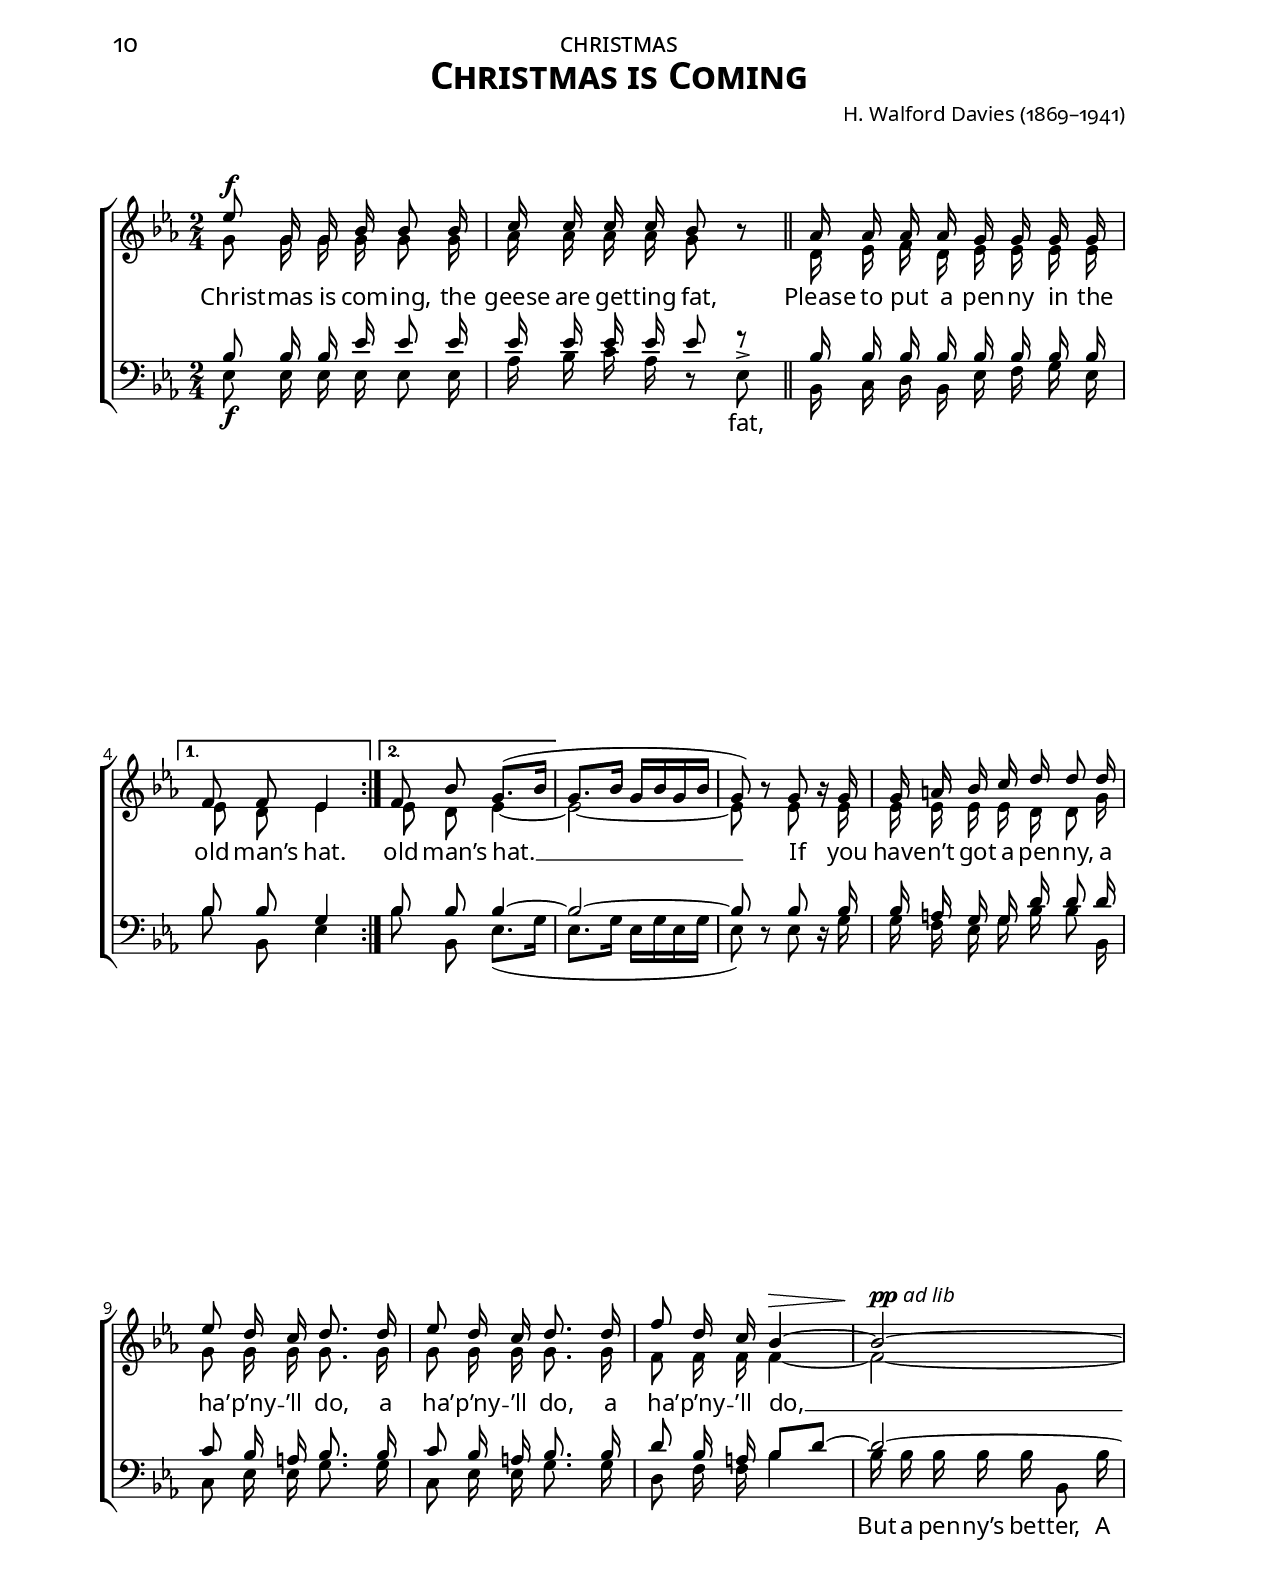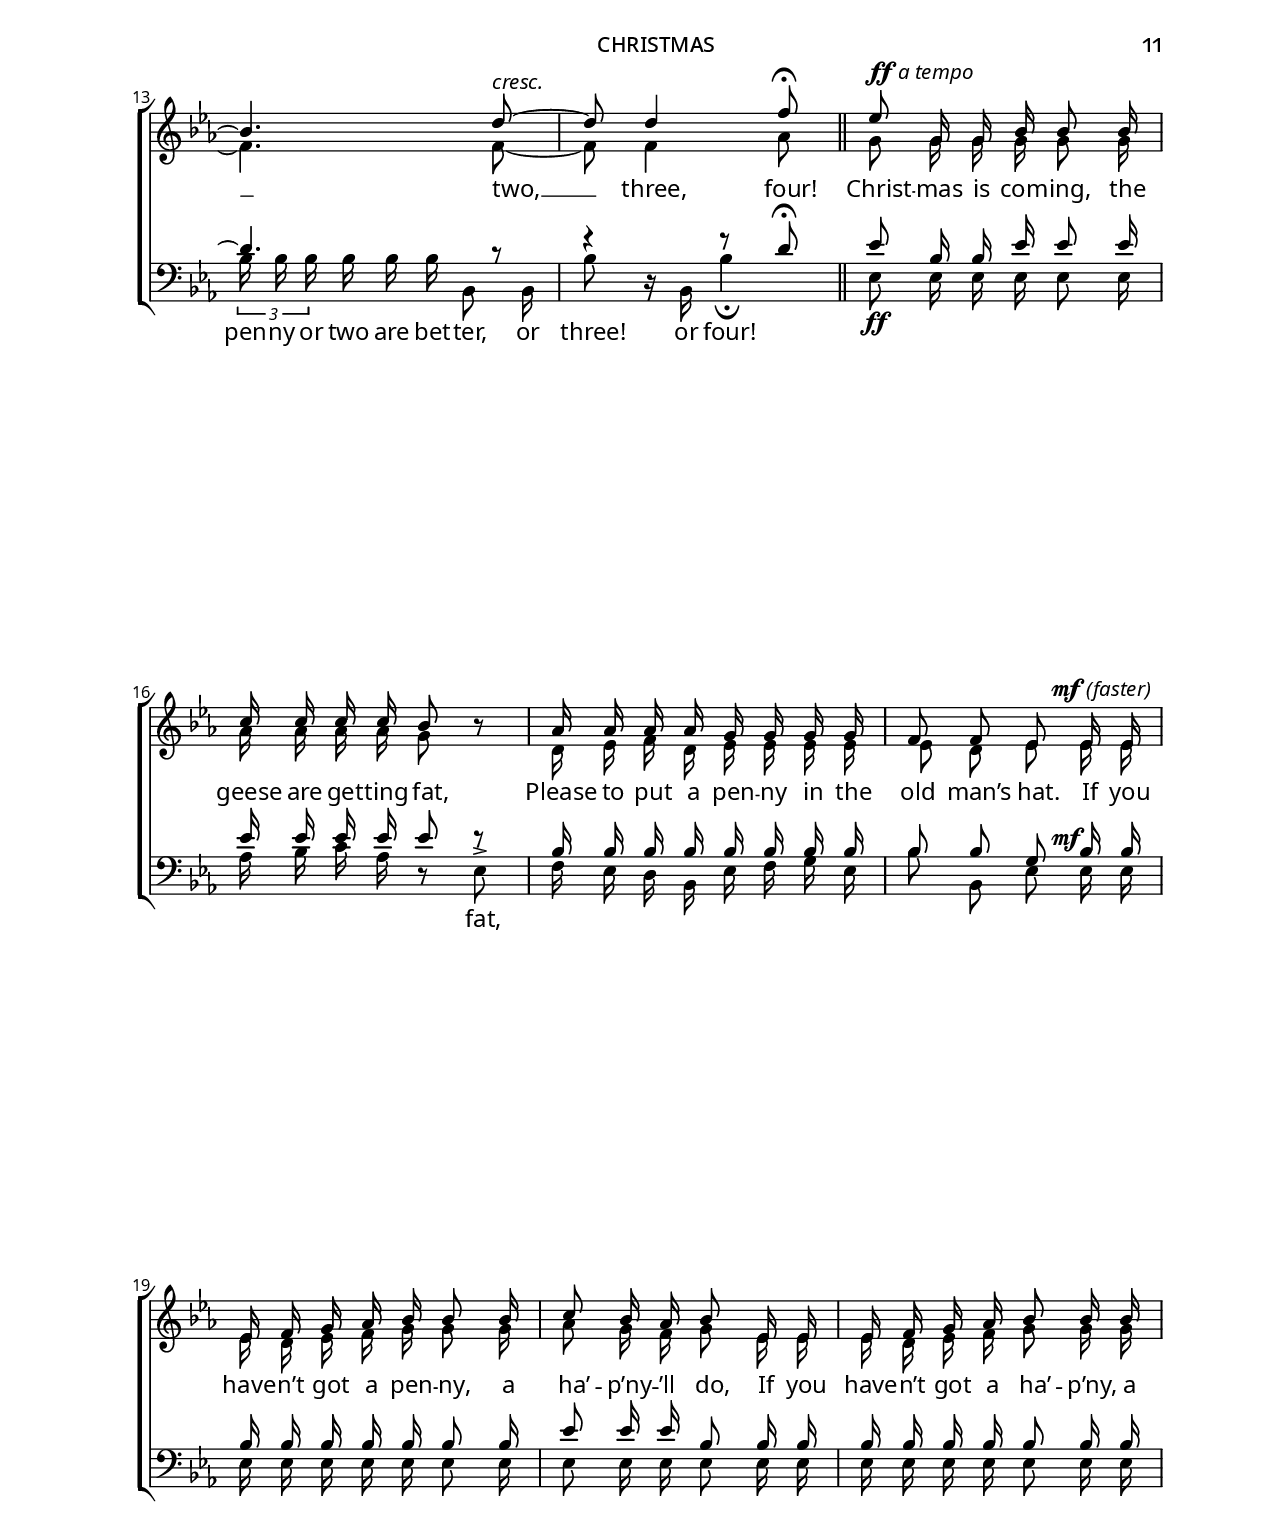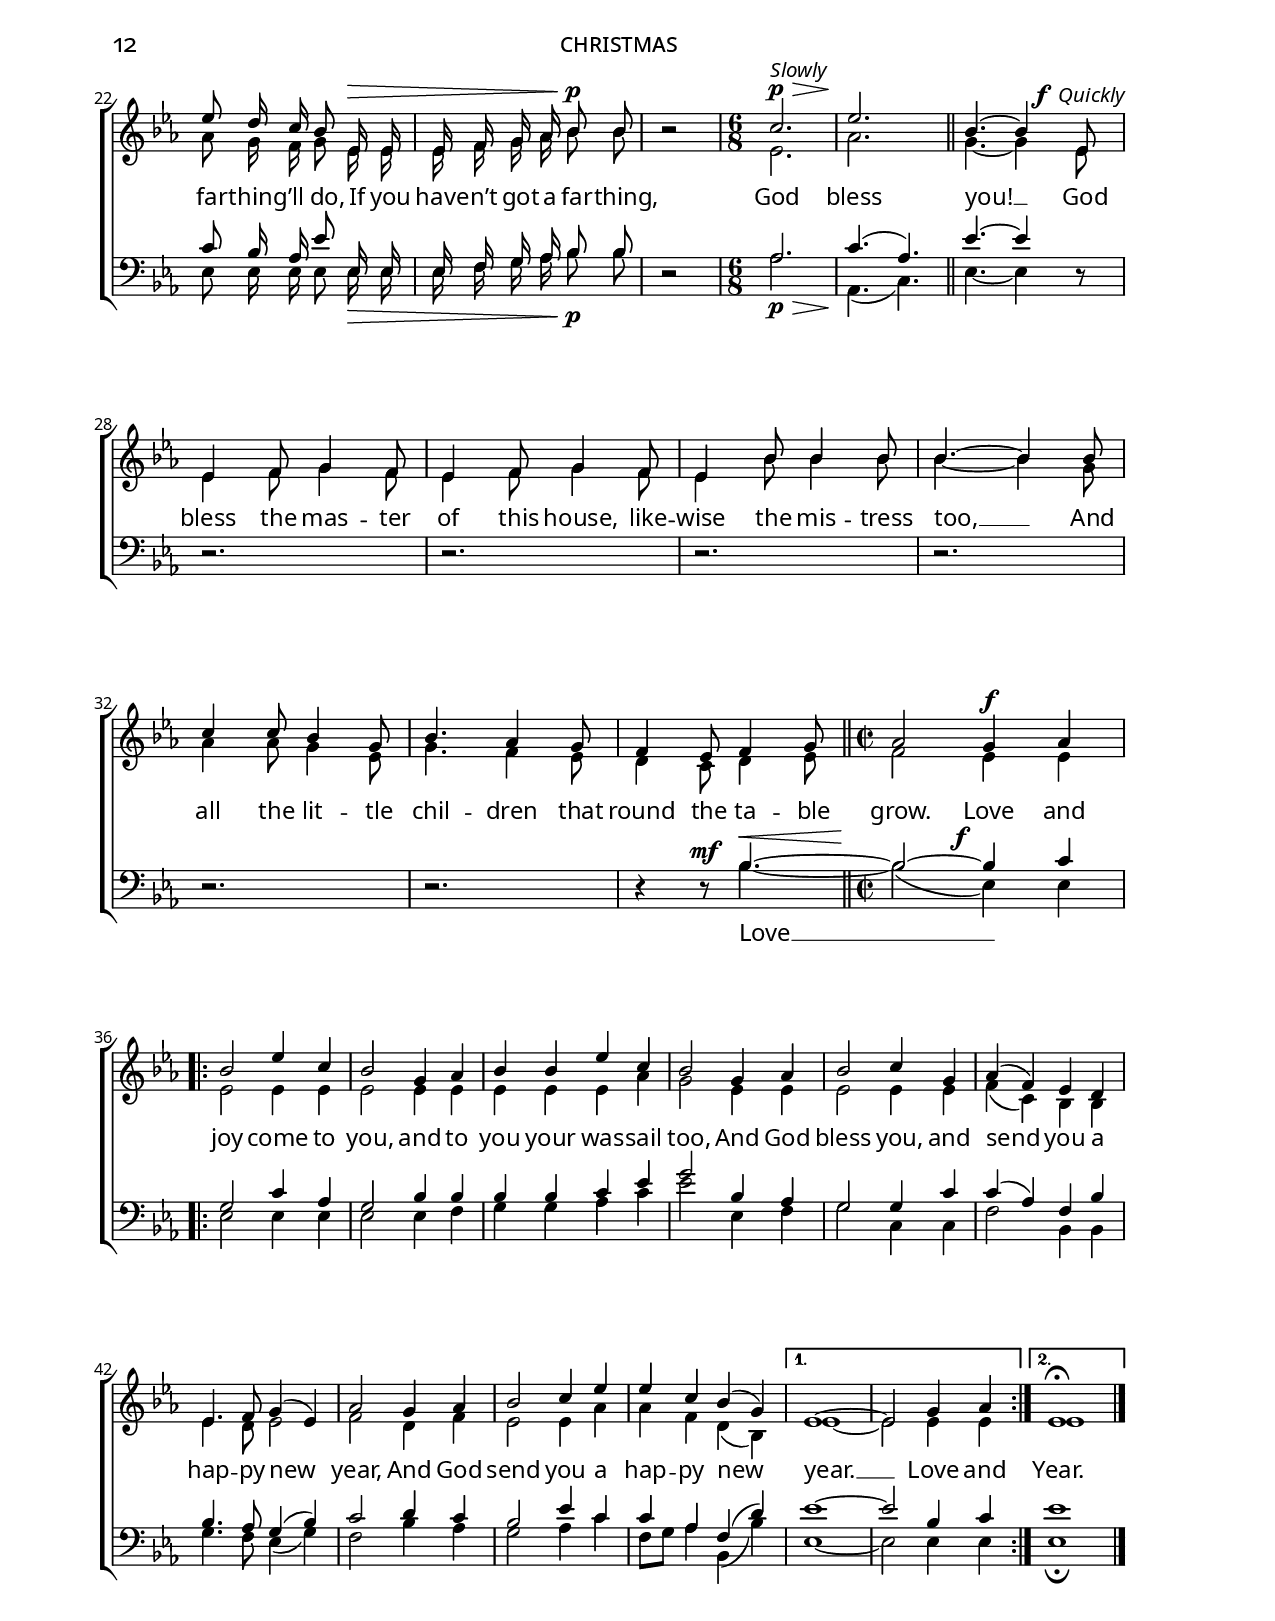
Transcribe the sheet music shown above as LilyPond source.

\version "2.24.0"
\include "util.ly"
\header {
  title = \markup{\override #'(font-name . "Garamond Premier Pro Semibold"){ \abs-fontsize #18 \smallCapsOldStyle"Christmas is Coming"}}
  %poet = \markup\oldStyleNum"Old Rhyme"
  composer = \markup\oldStyleNum"H. Walford Davies (1869–1941)"
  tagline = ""
}
\paper {
  paper-height = 11\in
  paper-width = 8.5\in
  indent = 0\in
  %system-system-spacing = #'((basic-distance . 10) (padding . 0))
  system-system-spacing =
    #'((basic-distance . 0)
       (minimum-distance . 0)
       (padding . -5)
       (stretchability . 100))
  ragged-last-bottom = ##f
  ragged-bottom = ##f
  two-sided = ##t
  inner-margin = 1\in
  outer-margin = 0.75\in
  top-margin = 0.26\in
  bottom-margin = 0.25\in
  first-page-number = #010
  print-first-page-number = ##t
  headerLine = \markup{\override #'(font-name . "Garamond Premier Pro") \smallCapsOldStyle"christmas"}
  oddHeaderMarkup = \markup\fill-line{
     \override #'(font-name . "Garamond Premier Pro")\abs-fontsize #12.5
     \combine 
        \fill-line{"" \if \should-print-page-number
        \oldStylePageNum""
        }
        \fill-line{\headerLine}
  }
  evenHeaderMarkup = \markup {
     \override #'(font-name . "Garamond Premier Pro")\abs-fontsize #12.5
     \combine
        \if \should-print-page-number
        \oldStylePageNum""
        \fill-line{\headerLine}
  }
}
#(set-global-staff-size 18) \paper{ #(define fonts (make-pango-font-tree "Garamond Premier Pro" "Garamond Premier Pro" "Garamond Premier Pro" (/ 18 20))) }
global = {
  \key ees \major
  \time 2/4
  \autoBeamOff
  \override DynamicLineSpanner.staff-padding = #0.0
  \override DynamicLineSpanner.Y-extent = #'(0 . 0)
}

sopMusic = \relative c'' {
  \repeat volta 2 {
    ees8^\f g,16 g bes bes8 bes16 |
    c c c c bes8 bes\rest \bar "||"
    aes16 aes aes aes g g g g |
  }
  \alternative {
    {
      f8 f ees4
    }
    {
      f8 bes g8.[( bes16] |
    }
  }
  g8.[ bes16] g[ bes g bes] |
  g8) b\rest g bes16\rest g |
  
  g a bes c d d8 d16 |
  ees8 d16 c d8. d16 |
  ees8 d16 c d8. d16 |
  f8 d16 c bes4~^\> |
  
  bes2\!^\markup{\dynamic"pp" \italic"ad lib"} ~ |
  bes4. d8~^\markup\italic"cresc." |
  d d4 f8\fermata \bar "||"
  
  ees8^\markup{\dynamic"ff" \italic"a tempo"} g,16 g bes bes8 bes16 |
  c c c c bes8 bes\rest |
  aes16 aes aes aes g g g g |
  
  %page 2
  f8 f <<ees {s16 s^\markup{\dynamic"mf" \italic"(faster)"}}>> ees16 ees |
  ees f g aes bes bes8 bes16 |
  c8 bes16 aes bes8  ees,16 ees |
  
  ees f g aes bes8 bes16 bes |
  ees8 d16 c bes8 ees,16^\> ees |
  ees f g aes bes8^\p bes |
  bes2\rest |
  
  \time 6/8
  c2.^\p^\>^\markup\italic"Slowly" |
  ees\! \bar "||"
  bes4.~ <<bes4 {s8 s^\markup{\dynamic"f" \italic" Quickly"}}>> ees,8 |
  ees4 f8 g4 f8 |
  ees4 f8 g4 f8 |
  ees4 bes'8 bes4 bes8 |
  
  bes4.~ bes4 bes8 |
  c4 c8 bes4 g8 |
  bes4. aes4 g8 |
  f4 ees8 f4 g8 \bar "||"
  \time 2/2 aes2 g4^\f aes \break
  
  \repeat volta 2 {
    bes2 ees4 c |
    bes2 g4 aes |
    bes bes ees c |
    bes2 g4 aes |
    bes2 c4 g |
    aes4( f) ees d |
    
    ees4. f8 g4( ees) |
    aes2 g4 aes |
    bes2 c4 ees |
    ees c bes( g) |
  }
  \alternative {
    {
      ees1~ |
      ees2 g4 aes |
    }
    {
      ees1\fermata \bar "|."
    }
  }
}
sopWords = \lyricmode {
  
}

altoMusic = \relative c' {
  g'8 g16 g g g8 g16 |
  aes aes aes aes g8 s |
  d16 ees f d ees ees ees ees |
  
  ees8 d ees4 |
  ees8 d ees4~ |
  ees2~ |
  ees8 s ees s16 ees |
  
  ees ees ees ees d d8 g16 |
  g8 g16 g g8. g16 |
  g8 g16 g g8. g16 |
  f8 f16 f f4~ |
  
  f2~ |
  f4. f8~ |
  f f4 aes8 |
  
  g8 g16 g g g8 g16 |
  aes aes aes aes g8 s |
  d16 ees f d ees ees ees ees |
  
  %page 2
  ees8 d ees ees16 ees |
  ees d ees f g g8 g16 |
  aes8 g16 f g8 ees16 ees |
  
  ees d ees f g8 g16 g |
  aes8 g16 f g8 ees16 ees |
  ees f g aes bes8 bes |
  s2 |
  
  \time 6/8
  ees,2. |
  aes \bar "||"
  g4.~ g4 ees8 |
  ees4 f8 g4 f8 |
  ees4 f8 g4 f8 |
  ees4 bes'8 bes4 bes8 |
  
  bes4.~ bes4 g8 |
  aes4 aes8 g4 ees8 |
  g4. f4 ees8 |
  d4 c8 d4 ees8 \bar "||"
  \time 2/2 f2 ees4 ees |
  
  ees2 ees4 ees |
  ees2 ees4 ees |
  ees ees ees aes |
  g2 ees4 ees |
  ees2 ees4 ees |
  f( c) bes bes |
  
  ees4. d8 ees2 |
  f d4 f |
  ees2 ees4 aes |
  aes f d( bes) |
  ees1~ |
  ees2 ees4 ees |
  ees1 \bar "|."
}
altoWords = \lyricmode {
  \dropLyricsVII
  Christ -- mas is com -- ing, the geese are get -- ting fat,
  Please to put a pen -- ny in the old man’s hat.
  old man’s hat. __
  
  If you have -- n’t got a pen -- ny, a ha’ -- p’ny -- ’ll do, a ha’ -- p’ny -- ’ll do, a ha’ -- p’ny -- ’ll do, __
  
  two, __ three, four!
  
  Christ -- mas is com -- ing, the geese are get -- ting fat,
  Please to put a pen -- ny in the old man’s hat.
  If you have -- n’t got a pen -- ny, a ha’ -- p’ny -- ’ll do,
  If you have -- n’t got a ha’ -- p’ny, a \pageBreak far -- thing -- ’ll do,
  If you have -- n’t got a far -- thing,
  
  God bless you! __
  
  God bless the mas -- ter of this house, like -- wise the mis -- tress too, __
  And all the lit -- tle chil -- dren that round the ta -- ble grow.
  
  Love and joy come to you, and to you your was -- sail too,
  And God bless you, and send you a hap -- py new year,
  And God send you a hap -- py new year. __
  
  Love and
  Year.
}
altoWordsII = \lyricmode {
%\markup\italic
  \set stanza = #"2. "
  \set ignoreMelismata = ##t
}
altoWordsIII = \lyricmode {
  \set stanza = #"3. "
  \set ignoreMelismata = ##t
}
altoWordsIV = \lyricmode {
  \set stanza = #"4. "
  \set ignoreMelismata = ##t
}
altoWordsV = \lyricmode {
  \set stanza = #"5. "
  \set ignoreMelismata = ##t
}
altoWordsVI = \lyricmode {
  \set stanza = #"6. "
  \set ignoreMelismata = ##t
}
tenorMusic = \relative c' {
  bes8 bes16 bes ees ees8 ees16 |
  ees ees ees ees ees8 f\rest |
  bes,16 bes bes bes bes bes bes bes |
  
  bes8 bes g4 |
  bes8 bes bes4~ |
  bes2~ |
  bes8 s bes s16 bes |
  
  bes a g g d' d8 d16 |
  c8 bes16 a bes8. bes16 |
  c8 bes16 a bes8. bes16 |
  d8 bes16 a bes8[ d]~ |
  
  d2~ |
  d4. c8\rest |
  f4\rest f8\rest d8\fermata \bar "||"
  
  ees8 bes16 bes ees ees8 ees16 |
  ees16 ees ees ees ees8 ees\rest |
  bes16 bes bes bes bes bes bes bes |
  
  %page 2
  bes8 bes g bes16 bes |
  bes bes bes bes bes bes8 bes16 |
  ees8 ees16 ees bes8 bes16 bes |
  
  bes bes bes bes bes8 bes16 bes |
  c8 bes16 aes ees'8 ees,16 ees |
  ees f g aes bes8 bes |
  s2 |
  
  \time 6/8
  aes2. |
  c4.( aes) \bar "||"
  ees'4.~ ees4 s8 |
  s2.*6 |
  
  s4. bes4.~ |
  \time 2/2
  bes2~ bes4 c |
  
  g2 c4 aes |
  g2 bes4 bes |
  bes bes c ees |
  g2 bes,4 aes |
  g2 g4 c |
  c( aes) f bes |
  
  bes4. aes8 g4( bes) |
  c2 d4 c |
  bes2 ees4 c |
  c aes f( d') |
  ees1~ |
  ees2 bes4 c |
  ees1 \bar "|."
}
tenorWords = \lyricmode {

}

bassMusic = \relative c {
  ees8_\f ees16 ees ees ees8 ees16 |
  aes bes c aes d,8\rest ees^> |
  bes16 c d bes ees f g ees |
  
  bes'8 bes, ees4 |
  bes'8 bes, ees8.([ g16] |
  ees8.[ g16] ees16[ g ees g] |
  ees8) d\rest ees d16\rest g |
  
  g f ees g bes bes8 bes,16 |
  c8 ees16 ees g8. g16 |
  c,8 ees16 ees g8. g16 |
  d8 f16 f bes4 |
  
  bes16 bes bes bes bes bes,8 bes'16 |
  \tuplet 3/2 { bes16 bes bes } bes16 bes bes bes,8 bes16 |
  bes'8 d,16\rest bes16 bes'4\fermata \bar "||"
  
  ees,8_\ff ees16 ees ees ees8 ees16 |
  aes bes c aes d,8\rest ees8^> |
  f16 ees d bes ees f g ees |
  
  %page 2
  bes'8 bes, <<ees {s16 s^\markup\dynamic"mf"}>> ees16 ees |
  ees ees ees ees ees ees8 ees16 |
  ees8 ees16 ees ees8 ees16 ees |
  
  ees ees ees ees ees8 ees16 ees |
  ees8 ees16 ees ees8 ees16_\> ees |
  ees f g aes bes8_\p bes |
  d,2\rest |
  
  \time 6/8
  aes'2._\p_\> |
  aes,4.(\! c) \bar "||"
  ees4.~ ees4 d8\rest |
  d2.\rest |
  d\rest |
  d\rest |
  
  d\rest |
  d\rest |
  d\rest |
  d4\rest d8\rest^\mf bes'4.~^\< |
  <<bes2(\! {s4. s8^\f}>> ees,4) ees |
  
  ees2 ees4 ees |
  ees2 ees4 f |
  g g aes c |
  ees2 ees,4 f |
  g2 c,4 c |
  f2 bes,4 bes |
  
  g'4. f8 ees4( g) |
  f2 bes4 aes |
  g2 aes4 c |
  f,8[ g] aes4 bes,( bes') |
  ees,1~ |
  ees2 ees4 ees |
  ees1\fermata \bar "|."
}
bassWords = \lyricmode {
  \repeat unfold 10 { \skip 1 }
  fat,
  \repeat unfold 37 {\skip 1}
  But a pen -- ny’s bet -- ter,
  A pen -- ny or two are bet -- ter, or three! or four!
  
  \repeat unfold 10 { \skip 1}
  fat,
  \repeat unfold 48 {\skip 1}
  Love __
}

pianoRH = \relative c' {
  
}
pianoLH = \relative c' {
  
}

\score {
  <<
   \new ChoirStaff <<
%    \new Lyrics = sopranos \with { \override VerticalAxisGroup.nonstaff-relatedstaff-spacing = #'((basic-distance . 1)) }
    \new Staff = women <<
      \new Voice = "sopranos" { \voiceOne << \global \sopMusic >> }
      \new Voice = "altos" { \voiceTwo << \global \altoMusic >> }
    >>
    \new Lyrics \with { alignAboveContext = #"women" \override VerticalAxisGroup.nonstaff-relatedstaff-spacing = #'((basic-distance . 1))} \lyricsto "sopranos" \sopWords
     \new Lyrics = "altosVI"  \with { alignBelowContext = #"women" \override VerticalAxisGroup.nonstaff-relatedstaff-spacing = #'((basic-distance . 1))} \lyricsto "sopranos" \altoWordsVI
    \new Lyrics = "altosV"  \with { alignBelowContext = #"women" \override VerticalAxisGroup.nonstaff-relatedstaff-spacing = #'((basic-distance . 1))} \lyricsto "sopranos" \altoWordsV
    \new Lyrics = "altosIV"  \with { alignBelowContext = #"women" \override VerticalAxisGroup.nonstaff-relatedstaff-spacing = #'((basic-distance . 1))} \lyricsto "sopranos" \altoWordsIV
    \new Lyrics = "altosIII"  \with { alignBelowContext = #"women" \override VerticalAxisGroup.nonstaff-relatedstaff-spacing = #'((basic-distance . 1))} \lyricsto "sopranos" \altoWordsIII
    \new Lyrics = "altosII"  \with { alignBelowContext = #"women" \override VerticalAxisGroup.nonstaff-relatedstaff-spacing = #'((basic-distance . 1))} \lyricsto "sopranos" \altoWordsII
    \new Lyrics = "altos"  \with { alignBelowContext = #"women" \override VerticalAxisGroup.nonstaff-relatedstaff-spacing = #'((basic-distance . 1))} \lyricsto "sopranos" \altoWords
   \new Staff = men <<
      \clef bass
      \new Voice = "tenors" { \voiceOne << \global \tenorMusic >> }
      \new Voice = "basses" { \voiceTwo << \global \bassMusic >> }
    >>
    \new Lyrics \with { alignAboveContext = #"men" \override VerticalAxisGroup.nonstaff-relatedstaff-spacing = #'((basic-distance . 1)) } \lyricsto "tenors" \tenorWords
    \new Lyrics \with { alignBelowContext = #"men" } \lyricsto "basses" \bassWords
  >>
%    \new PianoStaff << \new Staff { \new Voice { \pianoRH } } \new Staff { \clef "bass" \pianoLH } >>
  >>
  \layout {
  \context {
    \Lyrics
    \override LyricText.font-size = #1.3
  }
%6.14 \context {\Lyrics\override LyricText.font-size = #0.8 }
    \context {
      \Score
      \override SpacingSpanner.base-shortest-duration = #(ly:make-moment 1/8)
      \override SpacingSpanner.common-shortest-duration = #(ly:make-moment 1/8)
    }
    \context {
      % Remove all empty staves
      % \Staff \RemoveEmptyStaves \override VerticalAxisGroup.remove-first = ##t
    }
    \context {
      \Lyrics
      \override LyricText.X-offset = #center-on-word
    }
  }
}

